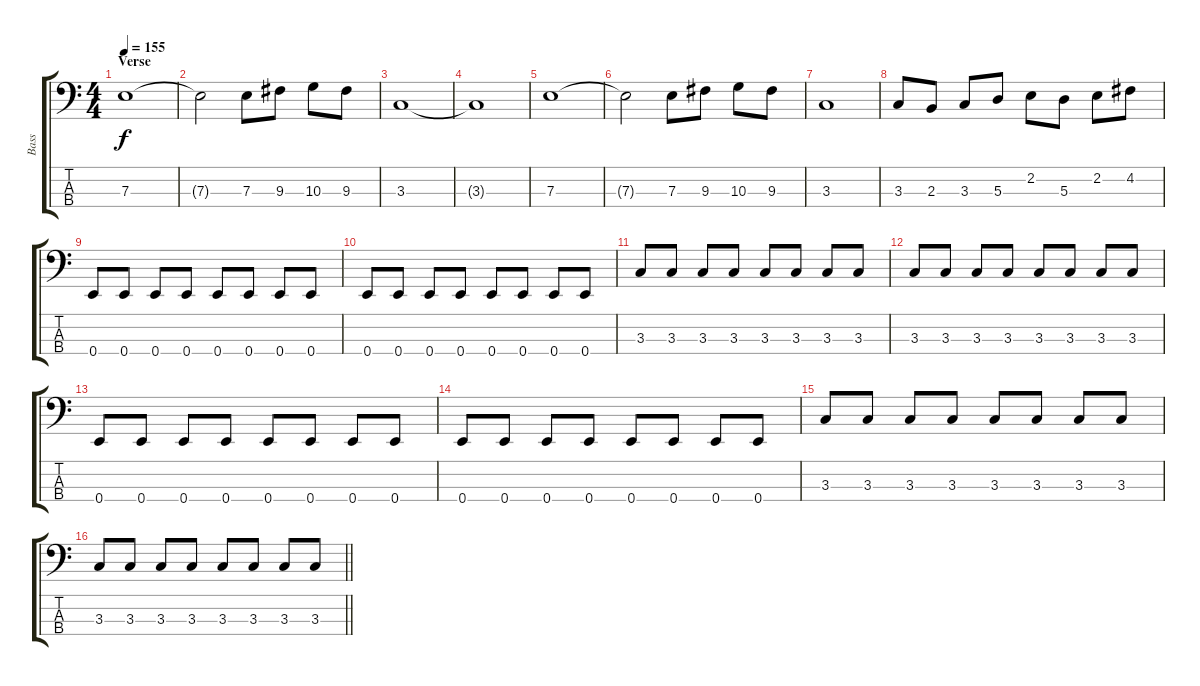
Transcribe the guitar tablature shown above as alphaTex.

\track ("Bass" "Bass") {instrument electricbassfinger}
\staff {score tabs}
\tuning (G2 D2 A1 E1) {hide}
\ts (4 4)
\section ("" "Verse")
\tempo 155
\clef f4
\ks c
7.3.1{dy f} |
7.3{t}.2 7.3.8 9.3.8 10.3.8 9.3.8 |
3.3.1 |
3.3{t}.1 |
7.3.1 |
7.3{t}.2 7.3.8 9.3.8 10.3.8 9.3.8 |
3.3.1 |
3.3.8 2.3.8 3.3.8 5.3.8 2.2.8 5.3.8 2.2.8 4.2.8 |
0.4.8 0.4.8 0.4.8 0.4.8 0.4.8 0.4.8 0.4.8 0.4.8 |
0.4.8 0.4.8 0.4.8 0.4.8 0.4.8 0.4.8 0.4.8 0.4.8 |
3.3.8 3.3.8 3.3.8 3.3.8 3.3.8 3.3.8 3.3.8 3.3.8 |
3.3.8 3.3.8 3.3.8 3.3.8 3.3.8 3.3.8 3.3.8 3.3.8 |
0.4.8 0.4.8 0.4.8 0.4.8 0.4.8 0.4.8 0.4.8 0.4.8 |
0.4.8 0.4.8 0.4.8 0.4.8 0.4.8 0.4.8 0.4.8 0.4.8 |
3.3.8 3.3.8 3.3.8 3.3.8 3.3.8 3.3.8 3.3.8 3.3.8 |
\barLineRight lightlight
3.3.8 3.3.8 3.3.8 3.3.8 3.3.8 3.3.8 3.3.8 3.3.8
